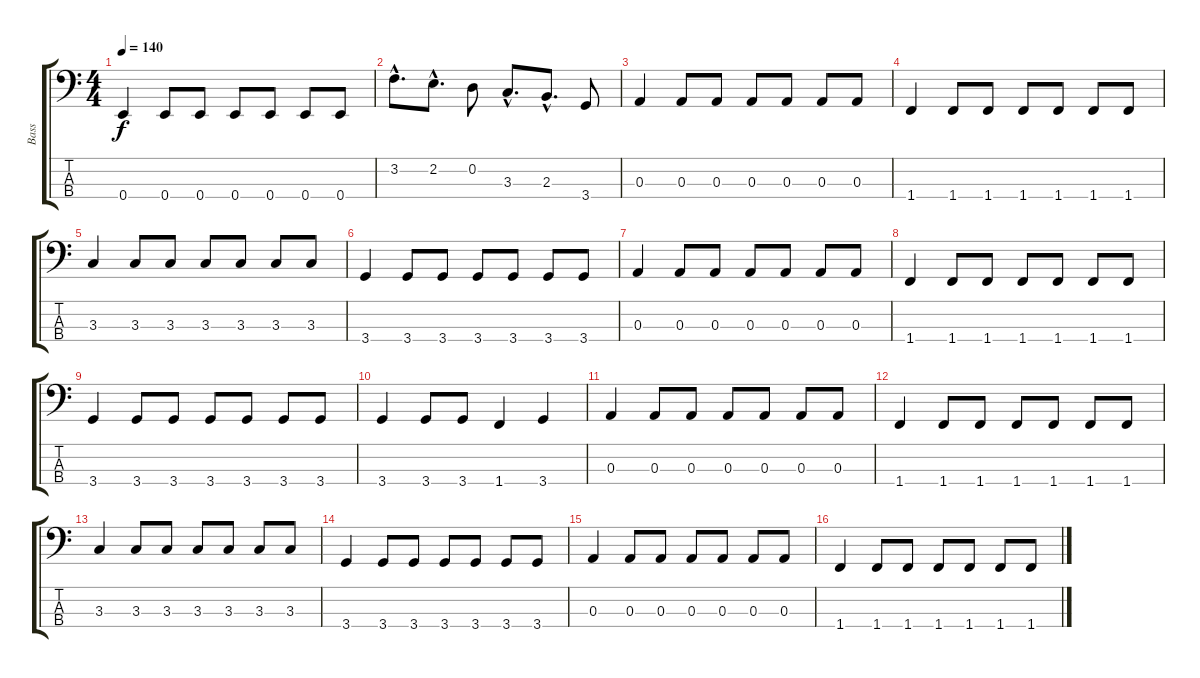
\track ("Bass" "Bass") {instrument electricbassfinger}
\staff {score tabs}
\tuning (G2 D2 A1 E1) {hide}
\ts (4 4)
\tempo 140
\clef f4
\ks c
0.4.4{dy f} 0.4.8 0.4.8 0.4.8 0.4.8 0.4.8 0.4.8 |
3.2{hac}.8{d} 2.2{hac}.8{d} 0.2.8 3.3{hac}.8{d} 2.3{hac}.8{d} 3.4.8 |
0.3.4 0.3.8 0.3.8 0.3.8 0.3.8 0.3.8 0.3.8 |
1.4.4 1.4.8 1.4.8 1.4.8 1.4.8 1.4.8 1.4.8 |
3.3.4 3.3.8 3.3.8 3.3.8 3.3.8 3.3.8 3.3.8 |
3.4.4 3.4.8 3.4.8 3.4.8 3.4.8 3.4.8 3.4.8 |
0.3.4 0.3.8 0.3.8 0.3.8 0.3.8 0.3.8 0.3.8 |
1.4.4 1.4.8 1.4.8 1.4.8 1.4.8 1.4.8 1.4.8 |
3.4.4 3.4.8 3.4.8 3.4.8 3.4.8 3.4.8 3.4.8 |
3.4.4 3.4.8 3.4.8 1.4.4 3.4.4 |
0.3.4 0.3.8 0.3.8 0.3.8 0.3.8 0.3.8 0.3.8 |
1.4.4 1.4.8 1.4.8 1.4.8 1.4.8 1.4.8 1.4.8 |
3.3.4 3.3.8 3.3.8 3.3.8 3.3.8 3.3.8 3.3.8 |
3.4.4 3.4.8 3.4.8 3.4.8 3.4.8 3.4.8 3.4.8 |
0.3.4 0.3.8 0.3.8 0.3.8 0.3.8 0.3.8 0.3.8 |
1.4.4 1.4.8 1.4.8 1.4.8 1.4.8 1.4.8 1.4.8
